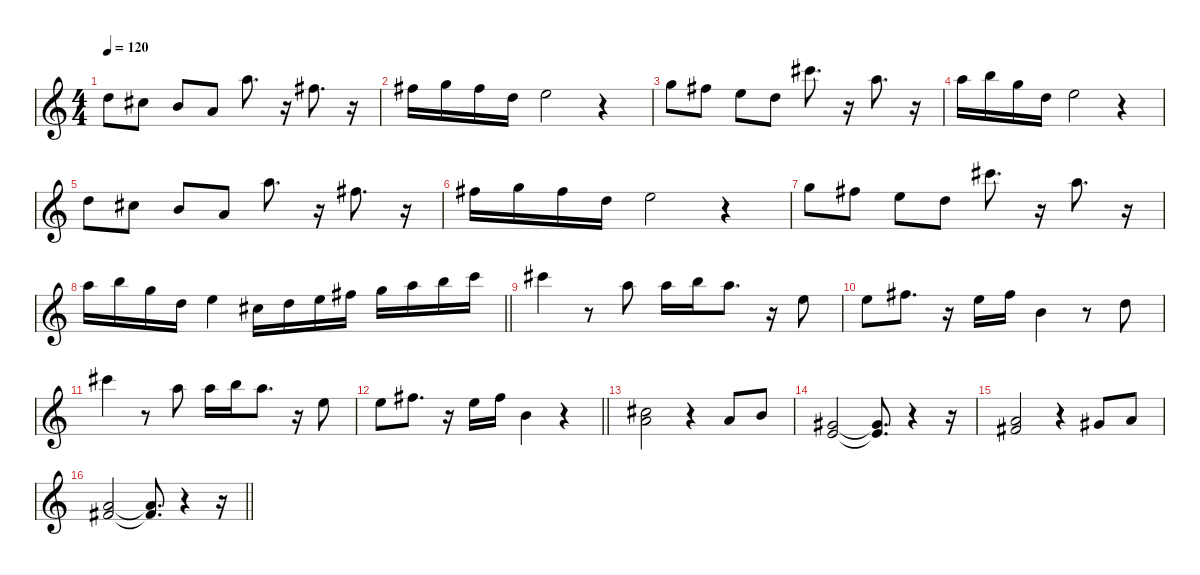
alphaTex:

\defaultSystemsLayout 4
\hideDynamics
\bracketExtendMode nobrackets
\singleTrackTrackNamePolicy hidden
\multiTrackTrackNamePolicy hidden
\firstSystemTrackNameMode fullname
\firstSystemTrackNameOrientation horizontal
\otherSystemsTrackNameOrientation horizontal
\track ("Piste 3" "clar.") {instrument clarinet}
\staff {score}
\tuning (E4 B3 G3 D3 A2 E2)
\ts (4 4)
\tempo 120
\clef g2
\ks c
15.2.8{dy mf beam Down} 14.2{acc #}.8{beam Down} 16.3.8{beam Up} 14.3.8{beam Up} 17.1.8{d beam Down} r.16{beam Down} 14.1{acc #}.8{d beam Down} r.16{beam Down} |
14.1{acc #}.16{beam Down} 15.1.16{beam Down} 14.1{acc #}.16{beam Down} 15.2.16{beam Down} 17.2.2{beam Down} r.4{beam Down} |
15.1.8{beam Down} 14.1{acc #}.8{beam Down} 17.2.8{beam Down} 15.2.8{beam Down} 21.1{acc #}.8{d beam Down} r.16{beam Down} 17.1.8{d beam Down} r.16{beam Down} |
17.1.16{beam Down} 19.1.16{beam Down} 20.2.16{beam Down} 19.3.16{beam Down} 17.2.2{beam Down} r.4{beam Down} |
19.3.8{beam Down} 18.3{acc #}.8{beam Down} 16.3.8{beam Up} 19.4.8{beam Up} 17.1.8{d beam Down} r.16{beam Down} 19.2{acc #}.8{d beam Down} r.16{beam Down} |
14.1{acc #}.16{beam Down} 15.1.16{beam Down} 14.1{acc #}.16{beam Down} 15.2.16{beam Down} 17.2.2{beam Down} r.4{beam Down} |
15.1.8{beam Down} 14.1{acc #}.8{beam Down} 17.2.8{beam Down} 15.2.8{beam Down} 21.1{acc #}.8{d beam Down} r.16{beam Down} 17.1.8{d beam Down} r.16{beam Down} |
\barLineRight lightlight
17.1.16{beam Down} 19.1.16{beam Down} 20.2.16{beam Down} 19.3.16{beam Down} 17.2.4{beam Down} 18.3{acc #}.16{beam Down} 19.3.16{beam Down} 17.2.16{beam Down} 19.2{acc #}.16{beam Down} 20.2.16{beam Down} 17.1.16{beam Down} 19.1.16{beam Down} 20.1.16{beam Down} |
21.1{acc #}.4{beam Down} r.8{beam Down} 22.2.8{beam Down} 22.2.16{beam Down} 19.1.16{beam Down} 17.1.8{d beam Down} r.16{beam Down} 17.2.8{beam Down} |
17.2.8{beam Down} 19.2{acc #}.8{d beam Down} r.16{beam Down} 17.2.16{beam Down} 19.2{acc #}.16{beam Down} 16.3.4{beam Down} r.8{beam Down} 19.3.8{beam Down} |
21.1{acc #}.4{beam Down} r.8{beam Down} 17.1.8{beam Down} 17.1.16{beam Down} 19.1.16{beam Down} 17.1.8{d beam Down} r.16{beam Down} 17.2.8{beam Down} |
\barLineRight lightlight
17.2.8{beam Down} 19.2{acc #}.8{d beam Down} r.16{beam Down} 17.2.16{beam Down} 19.2{acc #}.16{beam Down} 16.3.4{beam Down} r.4{beam Down} |
(14.2{acc #} 14.3).2{beam Down} r.4{beam Down} 14.3.8{beam Up} 12.2.8{beam Up} |
(13.3{acc #} 14.4).2{beam Up} (13.3{t acc #} 14.4{t}).8{d dy f beam Up} r.4{beam Up} r.16{beam Up} |
(10.2 11.3{acc #}).2{dy mf beam Up} r.4{beam Up} 9.2{acc #}.8{beam Up} 10.2.8{beam Up} |
\barLineRight lightlight
(10.2 11.3{acc #}).2{beam Up} (10.2{t} 11.3{t acc #}).8{d dy f beam Up} r.4{beam Up} r.16{beam Up}
